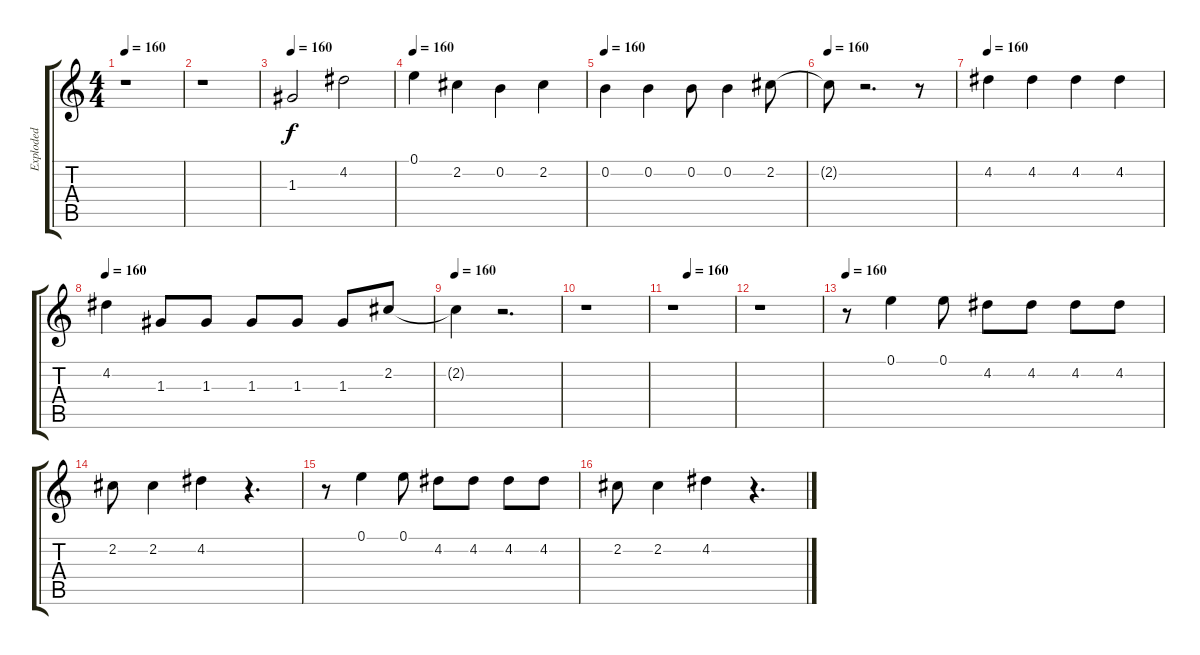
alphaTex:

\track ("Exploded" "Exploded") {instrument overdrivenguitar}
\staff {score tabs}
\tuning (E4 B3 G3 D3 A2 E2) {hide}
\ts (4 4)
\tempo 160
\clef g2
\ks c
r.1{dy f} |
r.1 |
\tempo 160
1.3.2 4.2.2 |
\tempo 160
0.1.4 2.2.4 0.2.4 2.2.4 |
\tempo 160
0.2.4 0.2.4 0.2.8 0.2.4 2.2.8 |
\tempo 160
2.2{t}.8 r.2{d} r.8 |
\tempo 160
4.2.4 4.2.4 4.2.4 4.2.4 |
\tempo 160
4.2.4 1.3.8 1.3.8 1.3.8 1.3.8 1.3.8 2.2.8 |
\tempo 160
2.2{t}.4 r.2{d} |
r.1 |
\tempo (160 0.25)
r.1 |
r.1 |
\tempo 160
r.8 0.1.4 0.1.8 4.2.8 4.2.8 4.2.8 4.2.8 |
2.2.8 2.2.4 4.2.4 r.4{d} |
r.8 0.1.4 0.1.8 4.2.8 4.2.8 4.2.8 4.2.8 |
2.2.8 2.2.4 4.2.4 r.4{d}
